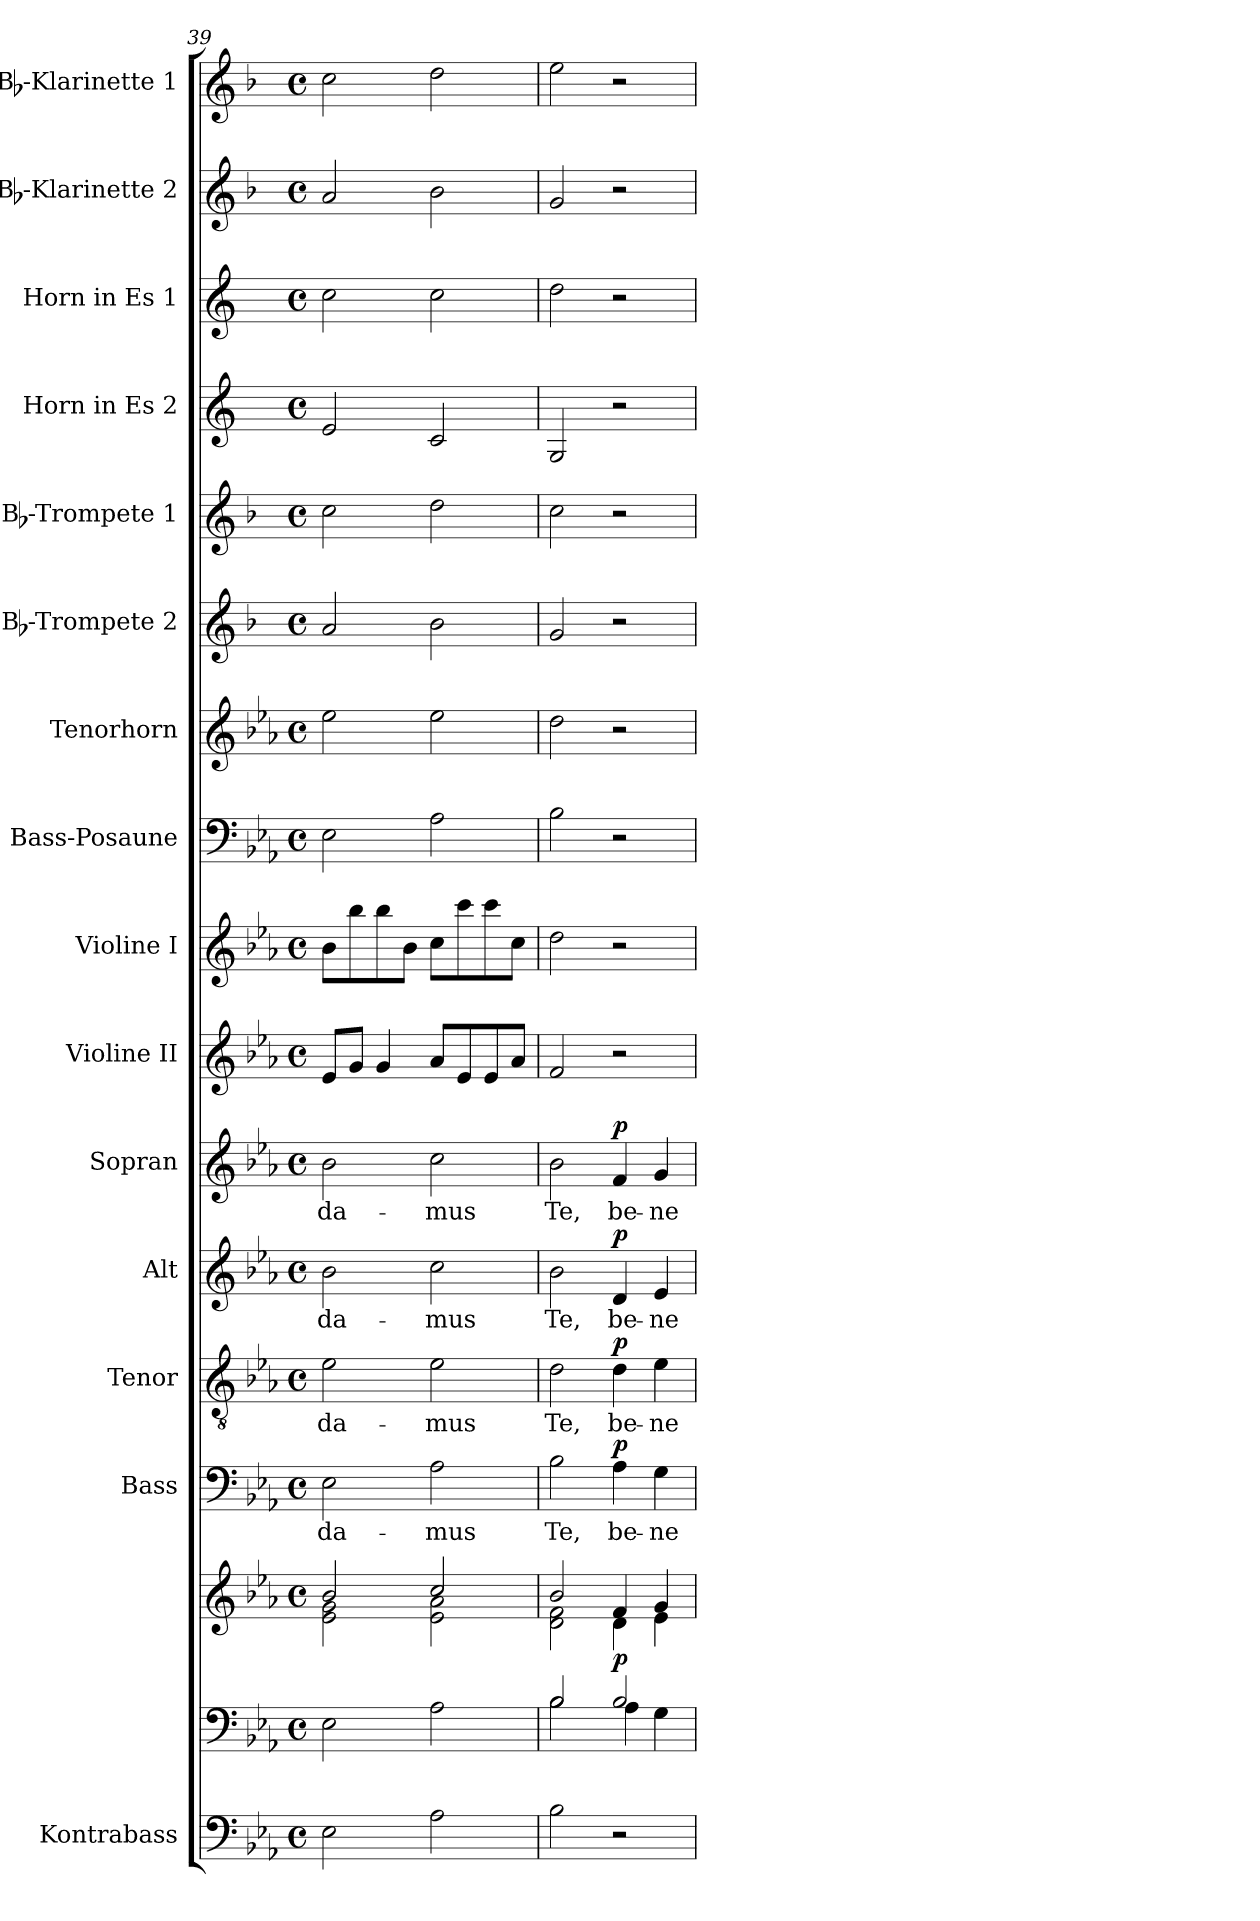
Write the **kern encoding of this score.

**kern	**kern	**kern	**dynam	**kern	**text	**dynam	**kern	**text	**dynam	**kern	**text	**dynam	**kern	**text	**dynam	**kern	**kern	**kern	**kern	**kern	**kern	**kern	**kern	**kern	**kern
*part16	*part15	*part15	*part15	*part14	*part14	*part14	*part13	*part13	*part13	*part12	*part12	*part12	*part11	*part11	*part11	*part10	*part9	*part8	*part7	*part6	*part5	*part4	*part3	*part2	*part1
*staff17	*staff16	*staff15	*staff15/16	*staff14	*staff14	*staff14	*staff13	*staff13	*staff13	*staff12	*staff12	*staff12	*staff11	*staff11	*staff11	*staff10	*staff9	*staff8	*staff7	*staff6	*staff5	*staff4	*staff3	*staff2	*staff1
*I"Kontrabass	*	*	*	*I"Bass	*	*	*I"Tenor	*	*	*I"Alt	*	*	*I"Sopran	*	*	*I"Violine II	*I"Violine I	*I"Bass-Posaune	*I"Tenorhorn	*I"Bb-Trompete 2	*I"Bb-Trompete 1	*I"Horn in Es 2	*I"Horn in Es 1	*I"Bb-Klarinette 2	*I"Bb-Klarinette 1
*I'Kb.	*	*	*	*I'B.	*	*	*I'T.	*	*	*I'A.	*	*	*I'S.	*	*	*I'Vl. II	*I'Vl. I	*I'B. Pos.	*I'T. Hrn.	*I'Bb Trp. 2	*I'Bb Trp. 1	*	*	*I'Bb Kl. 2	*I'Bb Kl. 1
!!LO:PB:g=z
*clefF4	*clefF4	*clefG2	*	*clefF4	*	*	*clefGv2	*	*	*clefG2	*	*	*clefG2	*	*	*clefG2	*clefG2	*clefF4	*clefG2	*clefG2	*clefG2	*clefG2	*clefG2	*clefG2	*clefG2
*ITrd7c12	*	*	*	*	*	*	*	*	*	*	*	*	*	*	*	*	*	*	*ITrd8c14	*ITrd1c2	*ITrd1c2	*ITrd5c9	*ITrd5c9	*ITrd1c2	*ITrd1c2
*k[b-e-a-]	*k[b-e-a-]	*k[b-e-a-]	*	*k[b-e-a-]	*	*	*k[b-e-a-]	*	*	*k[b-e-a-]	*	*	*k[b-e-a-]	*	*	*k[b-e-a-]	*k[b-e-a-]	*k[b-e-a-]	*k[b-e-a-]	*k[b-e-a-]	*k[b-e-a-]	*k[b-e-a-]	*k[b-e-a-]	*k[b-e-a-]	*k[b-e-a-]
*E-:	*E-:	*E-:	*	*E-:	*	*	*E-:	*	*	*E-:	*	*	*E-:	*	*	*E-:	*E-:	*E-:	*E-:	*E-:	*E-:	*E-:	*E-:	*E-:	*E-:
*M4/4	*M4/4	*M4/4	*	*M4/4	*	*	*M4/4	*	*	*M4/4	*	*	*M4/4	*	*	*M4/4	*M4/4	*M4/4	*M4/4	*M4/4	*M4/4	*M4/4	*M4/4	*M4/4	*M4/4
*met(c)	*met(c)	*met(c)	*	*met(c)	*	*	*met(c)	*	*	*met(c)	*	*	*met(c)	*	*	*met(c)	*met(c)	*met(c)	*met(c)	*met(c)	*met(c)	*met(c)	*met(c)	*met(c)	*met(c)
=39	=39	=39	=39	=39	=39	=39	=39	=39	=39	=39	=39	=39	=39	=39	=39	=39	=39	=39	=39	=39	=39	=39	=39	=39	=39
*	*	*^	*	*	*	*	*	*	*	*	*	*	*	*	*	*	*	*	*	*	*	*	*	*	*
!	!	!	!	!	!	!LO:LY:b	!	!	!LO:LY:b	!	!	!LO:LY:b	!	!	!LO:LY:b	!	!	!	!	!	!	!	!	!	!	!
2EE-\	2E-\	2b-/	2e-\ 2g\	.	2E-\	-da-	.	2e-\	-da-	.	2b-\	-da-	.	2b-\	-da-	.	8e-/L	8b-\L	2E-\	2e-\	2g/	2b-\	2G/	2e-\	2g/	2b-\
.	.	.	.	.	.	.	.	.	.	.	.	.	.	.	.	.	8g/J	8bb-\	.	.	.	.	.	.	.	.
.	.	.	.	.	.	.	.	.	.	.	.	.	.	.	.	.	4g/	8bb-\	.	.	.	.	.	.	.	.
.	.	.	.	.	.	.	.	.	.	.	.	.	.	.	.	.	.	8b-\J	.	.	.	.	.	.	.	.
!	!	!	!	!	!	!LO:LY:b	!	!	!LO:LY:b	!	!	!LO:LY:b	!	!	!LO:LY:b	!	!	!	!	!	!	!	!	!	!	!
2AA-\	2A-\	2cc/	2e-\ 2a-\	.	2A-\	-mus	.	2e-\	-mus	.	2cc\	-mus	.	2cc\	-mus	.	8a-/L	8cc\L	2A-\	2e-\	2a-\	2cc\	2E-/	2e-\	2a-\	2cc\
.	.	.	.	.	.	.	.	.	.	.	.	.	.	.	.	.	8e-/	8ccc\	.	.	.	.	.	.	.	.
.	.	.	.	.	.	.	.	.	.	.	.	.	.	.	.	.	8e-/	8ccc\	.	.	.	.	.	.	.	.
.	.	.	.	.	.	.	.	.	.	.	.	.	.	.	.	.	8a-/J	8cc\J	.	.	.	.	.	.	.	.
=40	=40	=40	=40	=40	=40	=40	=40	=40	=40	=40	=40	=40	=40	=40	=40	=40	=40	=40	=40	=40	=40	=40	=40	=40	=40	=40
*	*^	*	*	*	*	*	*	*	*	*	*	*	*	*	*	*	*	*	*	*	*	*	*	*	*	*
!	!	!	!	!	!	!	!LO:LY:b	!	!	!LO:LY:b	!	!	!LO:LY:b	!	!	!LO:LY:b	!	!	!	!	!	!	!	!	!	!	!
2BB-\	2B-/	2B-\	2b-/	2d\ 2f\	.	2B-\	Te,	.	2d\	Te,	.	2b-\	Te,	.	2b-\	Te,	.	2f/	2dd\	2B-\	2d\	2f/	2b-\	2BB-/	2f\	2f/	2dd\
!	!	!	!	!	!LO:DY:b	!	!LO:LY:b	!LO:DY:a	!	!LO:LY:b	!LO:DY:a	!	!LO:LY:b	!LO:DY:a	!	!LO:LY:b	!LO:DY:a	!	!	!	!	!	!	!	!	!	!
2r	2B-/	4A-\	4f/	4d\	p	4A-\	be-	p	4d\	be-	p	4d/	be-	p	4f/	be-	p	2r	2r	2r	2r	2r	2r	2r	2r	2r	2r
!	!	!	!	!	!	!	!LO:LY:b	!	!	!LO:LY:b	!	!	!LO:LY:b	!	!	!LO:LY:b	!	!	!	!	!	!	!	!	!	!	!
.	.	4G\	4g/	4e-\	.	4G\	-ne-	.	4e-\	-ne-	.	4e-/	-ne-	.	4g/	-ne-	.	.	.	.	.	.	.	.	.	.	.
*	*v	*v	*	*	*	*	*	*	*	*	*	*	*	*	*	*	*	*	*	*	*	*	*	*	*	*	*
*	*	*v	*v	*	*	*	*	*	*	*	*	*	*	*	*	*	*	*	*	*	*	*	*	*	*	*
=	=	=	=	=	=	=	=	=	=	=	=	=	=	=	=	=	=	=	=	=	=	=	=	=	=
*-	*-	*-	*-	*-	*-	*-	*-	*-	*-	*-	*-	*-	*-	*-	*-	*-	*-	*-	*-	*-	*-	*-	*-	*-	*-
